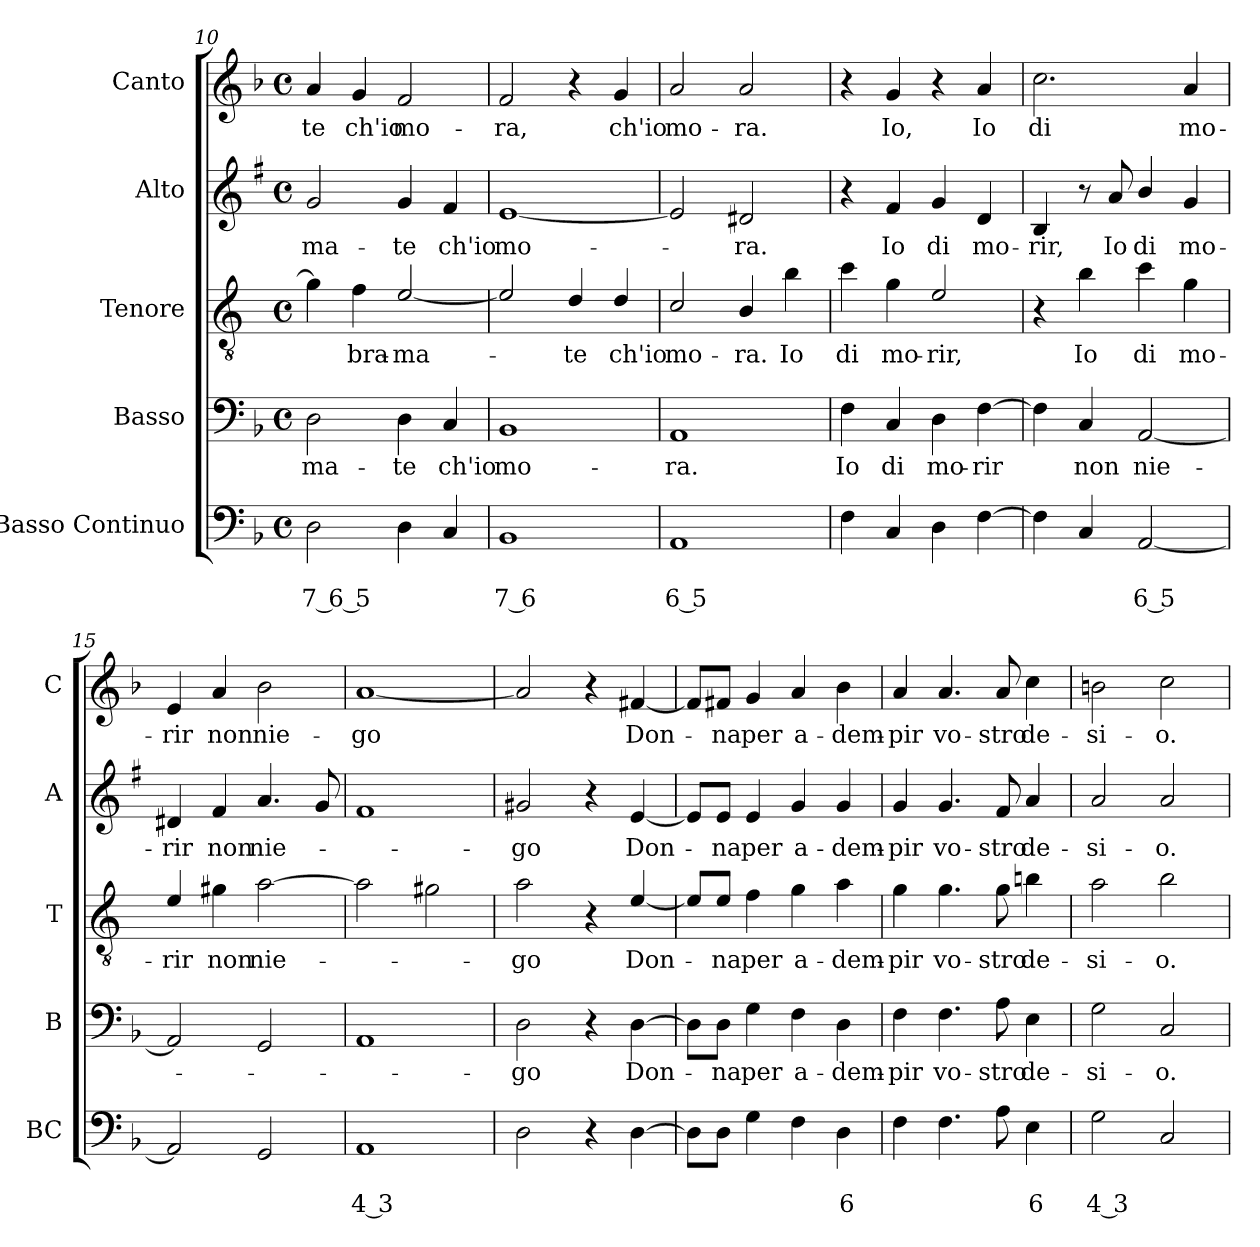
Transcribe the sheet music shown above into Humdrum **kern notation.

**kern	**text	**text	**kern	**text	**kern	**text	**kern	**text	**kern	**text
*part5	*part5	*part5	*part4	*part4	*part3	*part3	*part2	*part2	*part1	*part1
*staff5	*staff5	*staff5	*staff4	*staff4	*staff3	*staff3	*staff2	*staff2	*staff1	*staff1
*I"Basso Continuo	*	*	*I"Basso	*	*I"Tenore	*	*I"Alto	*	*I"Canto	*
*I'BC	*	*	*I'B	*	*I'T	*	*I'A	*	*I'C	*
*clefF4	*	*	*clefF4	*	*clefGv2	*	*clefG2	*	*clefG2	*
*	*	*	*	*	*ITrd4c7	*	*ITrd1c2	*	*	*
*k[b-]	*	*	*k[b-]	*	*k[b-]	*	*k[b-]	*	*k[b-]	*
*F:	*	*	*F:	*	*F:	*	*F:	*	*F:	*
*M4/4	*	*	*M4/4	*	*M4/4	*	*M4/4	*	*M4/4	*
*met(c)	*	*	*met(c)	*	*met(c)	*	*met(c)	*	*met(c)	*
=10	=10	=10	=10	=10	=10	=10	=10	=10	=10	=10
!	!	!LO:LY:b	!	!LO:LY:b	!	!	!	!LO:LY:b	!	!LO:LY:b
2D\	.	7 6 5	2D\	-ma-	4c\]	.	2f/	-ma-	4a/	-te
!	!	!	!	!	!	!LO:LY:b	!	!	!	!LO:LY:b
.	.	.	.	.	4B-\	bra-	.	.	4g/	ch'io
!	!	!	!	!LO:LY:b	!	!LO:LY:b	!	!LO:LY:b	!	!LO:LY:b
4D\	.	.	4D\	-te	[2A/	-ma-	4f/	-te	2f/	mo-
!	!	!	!	!LO:LY:b	!	!	!	!LO:LY:b	!	!
4C/	.	.	4C/	ch'io	.	.	4e/	ch'io	.	.
=11	=11	=11	=11	=11	=11	=11	=11	=11	=11	=11
!	!	!LO:LY:b	!	!LO:LY:b	!	!	!	!LO:LY:b	!	!LO:LY:b
1BB-	.	7 6	1BB-	mo-	2A/]	.	[1d	mo-	2f/	-ra,
!	!	!	!	!	!	!LO:LY:b	!	!	!	!
.	.	.	.	.	4G/	-te	.	.	4r	.
!	!	!	!	!	!	!LO:LY:b	!	!	!	!LO:LY:b
.	.	.	.	.	4G/	ch'io	.	.	4g/	ch'io
=12	=12	=12	=12	=12	=12	=12	=12	=12	=12	=12
!	!	!LO:LY:b	!	!LO:LY:b	!	!LO:LY:b	!	!	!	!LO:LY:b
1AA	.	6 5	1AA	-ra.	2F/	mo-	2d/]	.	2a/	mo-
!	!	!	!	!	!	!LO:LY:b	!	!LO:LY:b	!	!LO:LY:b
.	.	.	.	.	4E/	-ra.	2c#X/	-ra.	2a/	-ra.
!	!	!	!	!	!	!LO:LY:b	!	!	!	!
.	.	.	.	.	4e\	Io	.	.	.	.
=13	=13	=13	=13	=13	=13	=13	=13	=13	=13	=13
!	!	!	!	!LO:LY:b	!	!LO:LY:b	!	!	!	!
4F\	.	.	4F\	Io	4f\	di	4r	.	4r	.
!	!	!	!	!LO:LY:b	!	!LO:LY:b	!	!LO:LY:b	!	!LO:LY:b
4C/	.	.	4C/	di	4c\	mo-	4e/	Io	4g/	Io,
!	!	!	!	!LO:LY:b	!	!LO:LY:b	!	!LO:LY:b	!	!
4D\	.	.	4D\	mo-	2A/	-rir,	4f/	di	4r	.
!	!	!	!	!LO:LY:b	!	!	!	!LO:LY:b	!	!LO:LY:b
[4F\	.	.	[4F\	-rir	.	.	4c/	mo-	4a/	Io
!!LO:PB:g=z
=14	=14	=14	=14	=14	=14	=14	=14	=14	=14	=14
!	!	!	!	!	!	!	!	!LO:LY:b	!	!LO:LY:b
4F\]	.	.	4F\]	.	4r	.	4A/	-rir,	2.cc\	di
!	!	!	!	!LO:LY:b	!	!LO:LY:b	!	!	!	!
4C/	.	.	4C/	non	4e\	Io	8r	.	.	.
!	!	!	!	!	!	!	!	!LO:LY:b	!	!
.	.	.	.	.	.	.	8g/	Io	.	.
!	!	!LO:LY:b	!	!LO:LY:b	!	!LO:LY:b	!	!LO:LY:b	!	!
[2AA/	.	6 5	[2AA/	nie-	4f\	di	4a/	di	.	.
!	!	!	!	!	!	!LO:LY:b	!	!LO:LY:b	!	!LO:LY:b
.	.	.	.	.	4c\	mo-	4f/	mo-	4a/	mo-
=15	=15	=15	=15	=15	=15	=15	=15	=15	=15	=15
!	!	!	!	!	!	!LO:LY:b	!	!LO:LY:b	!	!LO:LY:b
2AA/]	.	.	2AA/]	.	4A/	-rir	4c#X/	-rir	4e/	-rir
!	!	!	!	!	!	!LO:LY:b	!	!LO:LY:b	!	!LO:LY:b
.	.	.	.	.	4c#X\	non	4e/	non	4a/	non
!	!	!	!	!	!	!LO:LY:b	!	!LO:LY:b	!	!LO:LY:b
2GG/	.	.	2GG/	.	[2d\	nie-	4.g/	nie-	2b-\	nie-
.	.	.	.	.	.	.	8f/	.	.	.
=16	=16	=16	=16	=16	=16	=16	=16	=16	=16	=16
!	!	!LO:LY:b	!	!	!	!	!	!	!	!LO:LY:b
1AA	.	4 3	1AA	.	2d\]	.	1e	.	[1a	-go
.	.	.	.	.	2c#X\	.	.	.	.	.
=17	=17	=17	=17	=17	=17	=17	=17	=17	=17	=17
!	!	!	!	!LO:LY:b	!	!LO:LY:b	!	!LO:LY:b	!	!
2D\	.	.	2D\	-go	2d\	-go	2f#X/	-go	2a/]	.
4r	.	.	4r	.	4r	.	4r	.	4r	.
!	!	!	!	!LO:LY:b	!	!LO:LY:b	!	!LO:LY:b	!	!LO:LY:b
[4D\	.	.	[4D\	Don-	[4A/	Don-	[4d/	Don-	[4f#X/	Don-
=18	=18	=18	=18	=18	=18	=18	=18	=18	=18	=18
8D\L]	.	.	8D\L]	.	8A/L]	.	8d/L]	.	8f#/L]	.
!	!	!	!	!LO:LY:b	!	!LO:LY:b	!	!LO:LY:b	!	!LO:LY:b
8D\J	.	.	8D\J	-na	8A/J	-na	8d/J	-na	8f#X/J	-na
!	!	!	!	!LO:LY:b	!	!LO:LY:b	!	!LO:LY:b	!	!LO:LY:b
4G\	.	.	4G\	per	4B-\	per	4d/	per	4g/	per
!	!	!	!	!LO:LY:b	!	!LO:LY:b	!	!LO:LY:b	!	!LO:LY:b
4F\	.	.	4F\	a-	4c\	a-	4f/	a-	4a/	a-
!	!	!LO:LY:b	!	!LO:LY:b	!	!LO:LY:b	!	!LO:LY:b	!	!LO:LY:b
4D\	.	6	4D\	-dem-	4d\	-dem-	4f/	-dem-	4b-\	-dem-
=19	=19	=19	=19	=19	=19	=19	=19	=19	=19	=19
!	!	!	!	!LO:LY:b	!	!LO:LY:b	!	!LO:LY:b	!	!LO:LY:b
4F\	.	.	4F\	-pir	4c\	-pir	4f/	-pir	4a/	-pir
!	!	!	!	!LO:LY:b	!	!LO:LY:b	!	!LO:LY:b	!	!LO:LY:b
4.F\	.	.	4.F\	vo-	4.c\	vo-	4.f/	vo-	4.a/	vo-
!	!	!	!	!LO:LY:b	!	!LO:LY:b	!	!LO:LY:b	!	!LO:LY:b
8A\	.	.	8A\	-stro	8c\	-stro	8e/	-stro	8a/	-stro
!	!	!LO:LY:b	!	!LO:LY:b	!	!LO:LY:b	!	!LO:LY:b	!	!LO:LY:b
4E\	.	6	4E\	de-	4eni\	de-	4g/	de-	4cc\	de-
=20	=20	=20	=20	=20	=20	=20	=20	=20	=20	=20
!	!	!LO:LY:b	!	!LO:LY:b	!	!LO:LY:b	!	!LO:LY:b	!	!LO:LY:b
2G\	.	4 3	2G\	-si-	2d\	-si-	2g/	-si-	2bn\	-si-
!	!	!	!	!LO:LY:b	!	!LO:LY:b	!	!LO:LY:b	!	!LO:LY:b
2C/	.	.	2C/	-o.	2e\	-o.	2g/	-o.	2cc\	-o.
=	=	=	=	=	=	=	=	=	=	=
*-	*-	*-	*-	*-	*-	*-	*-	*-	*-	*-
